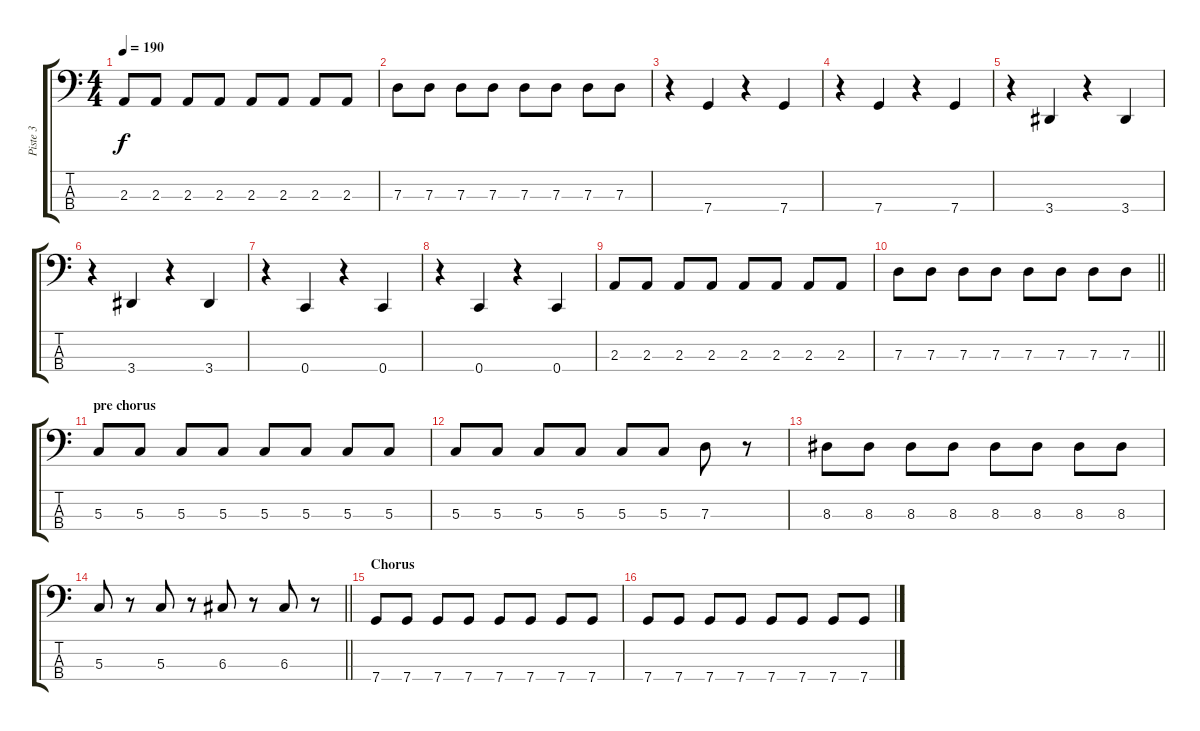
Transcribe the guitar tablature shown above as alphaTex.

\track ("Piste 3" "Piste 3") {instrument electricbassfinger}
\staff {score tabs}
\tuning (F2 C2 G1 C1) {hide}
\ts (4 4)
\tempo 190
\clef f4
\ks c
2.3.8{dy f} 2.3.8 2.3.8 2.3.8 2.3.8 2.3.8 2.3.8 2.3.8 |
7.3.8 7.3.8 7.3.8 7.3.8 7.3.8 7.3.8 7.3.8 7.3.8 |
r.4 7.4.4 r.4 7.4.4 |
r.4 7.4.4 r.4 7.4.4 |
r.4 3.4.4 r.4 3.4.4 |
r.4 3.4.4 r.4 3.4.4 |
r.4 0.4.4 r.4 0.4.4 |
r.4 0.4.4 r.4 0.4.4 |
2.3.8 2.3.8 2.3.8 2.3.8 2.3.8 2.3.8 2.3.8 2.3.8 |
\barLineRight lightlight
7.3.8 7.3.8 7.3.8 7.3.8 7.3.8 7.3.8 7.3.8 7.3.8 |
\section ("" "pre chorus")
5.3.8 5.3.8 5.3.8 5.3.8 5.3.8 5.3.8 5.3.8 5.3.8 |
5.3.8 5.3.8 5.3.8 5.3.8 5.3.8 5.3.8 7.3.8 r.8 |
8.3.8 8.3.8 8.3.8 8.3.8 8.3.8 8.3.8 8.3.8 8.3.8 |
\barLineRight lightlight
5.3.8 r.8 5.3.8 r.8 6.3.8 r.8 6.3.8 r.8 |
\section ("" "Chorus")
7.4.8 7.4.8 7.4.8 7.4.8 7.4.8 7.4.8 7.4.8 7.4.8 |
7.4.8 7.4.8 7.4.8 7.4.8 7.4.8 7.4.8 7.4.8 7.4.8
